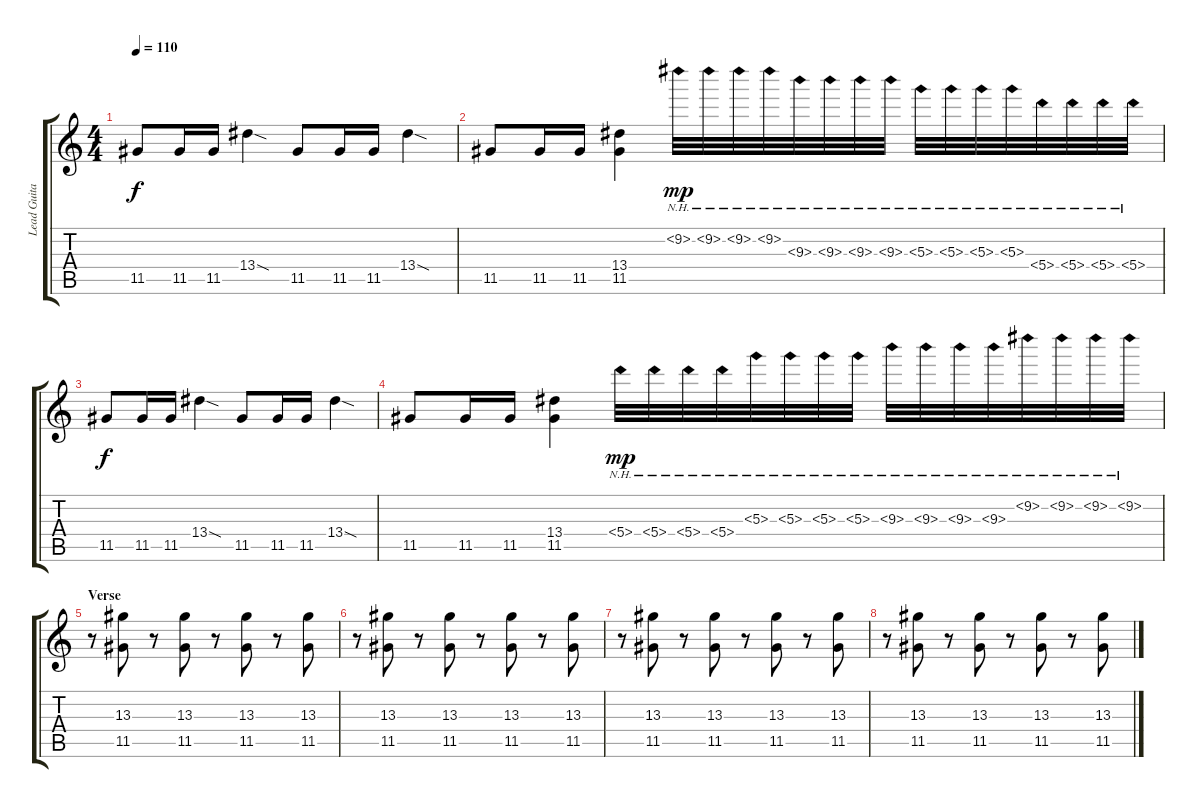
\track ("Lead Guitar" "Lead Guita") {instrument distortionguitar}
\staff {score tabs}
\tuning (E4 B3 G3 D3 A2 E2) {hide}
\ts (4 4)
\tempo 110
\clef g2
\ks c
11.5.8{dy f} 11.5.16 11.5.16 13.4{sod}.4 11.5.8 11.5.16 11.5.16 13.4{sod}.4 |
11.5.8 11.5.16 11.5.16 (13.4 11.5).4 9.2{nh}.32{dy mp} 9.2{nh}.32 9.2{nh}.32 9.2{nh}.32 9.3{nh}.32 9.3{nh}.32 9.3{nh}.32 9.3{nh}.32 5.3{nh}.32 5.3{nh}.32 5.3{nh}.32 5.3{nh}.32 5.4{nh}.32 5.4{nh}.32 5.4{nh}.32 5.4{nh}.32 |
11.5.8{dy f} 11.5.16 11.5.16 13.4{sod}.4 11.5.8 11.5.16 11.5.16 13.4{sod}.4 |
11.5.8 11.5.16 11.5.16 (13.4 11.5).4 5.4{nh}.32{dy mp} 5.4{nh}.32 5.4{nh}.32 5.4{nh}.32 5.3{nh}.32 5.3{nh}.32 5.3{nh}.32 5.3{nh}.32 9.3{nh}.32 9.3{nh}.32 9.3{nh}.32 9.3{nh}.32 9.2{nh}.32 9.2{nh}.32 9.2{nh}.32 9.2{nh}.32 |
\section ("" "Verse")
r.8 (13.3 11.5).8 r.8 (13.3 11.5).8 r.8 (13.3 11.5).8 r.8 (13.3 11.5).8 |
r.8 (13.3 11.5).8 r.8 (13.3 11.5).8 r.8 (13.3 11.5).8 r.8 (13.3 11.5).8 |
r.8 (13.3 11.5).8 r.8 (13.3 11.5).8 r.8 (13.3 11.5).8 r.8 (13.3 11.5).8 |
r.8 (13.3 11.5).8 r.8 (13.3 11.5).8 r.8 (13.3 11.5).8 r.8 (13.3 11.5).8
